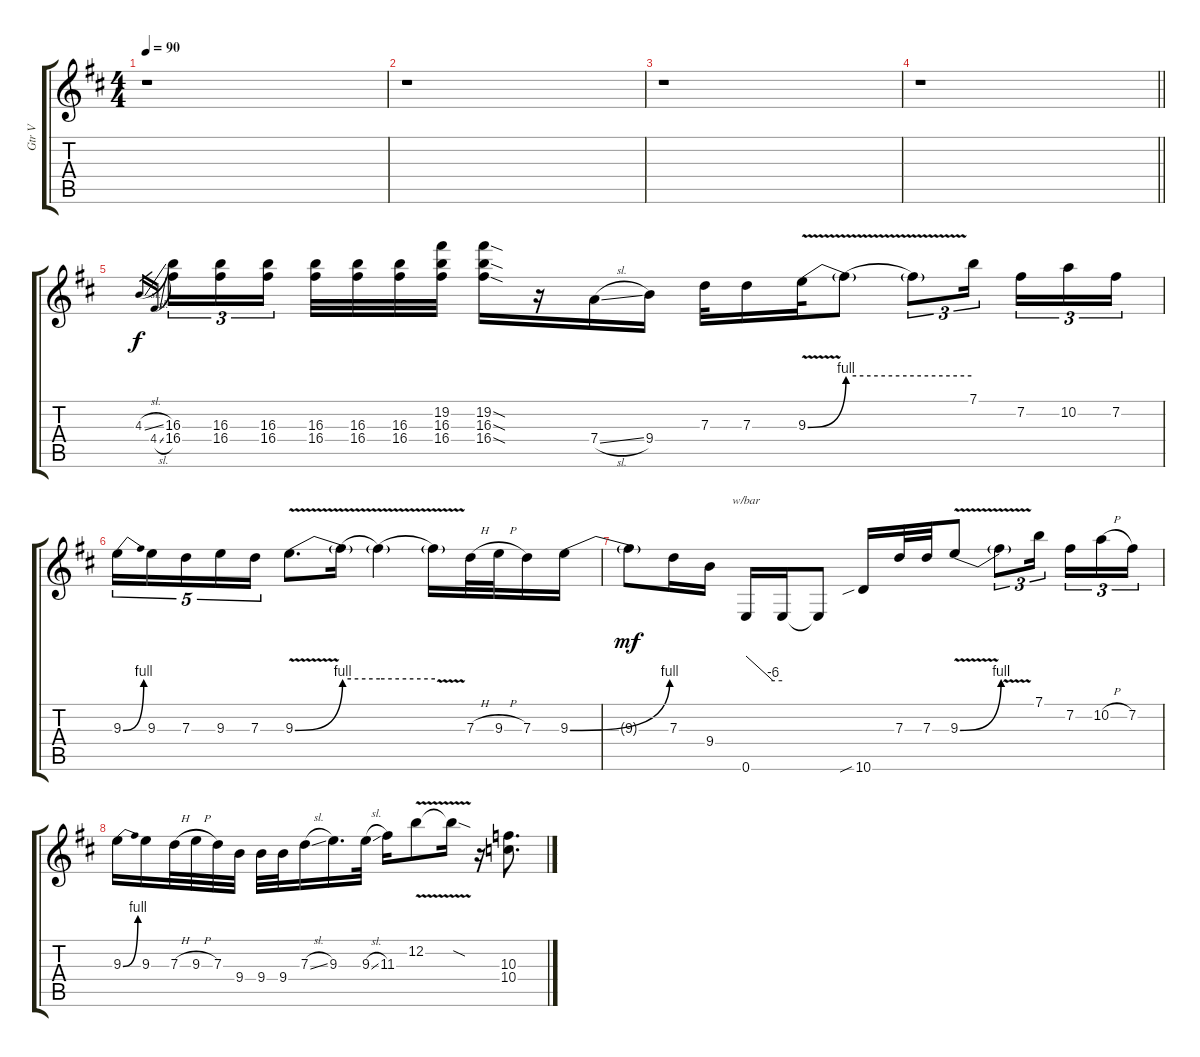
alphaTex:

\track ("Gtr V" "Gtr V") {instrument overdrivenguitar}
\staff {score tabs}
\tuning (E4 B3 G3 D3 A2 E2) {hide}
\ts (4 4)
\tempo 90
\clef g2
\ks d
r.1{dy f} |
r.1 |
r.1 |
\barLineRight lightlight
r.1 |
4.3{sl}.16{gr} 4.4{sl}.16{gr} (16.3 16.4).16{tu (3 2)} (16.3 16.4).16{tu (3 2)} (16.3 16.4).16{tu (3 2)} (16.3 16.4).32 (16.3 16.4).32 (16.3 16.4).32 (19.2 16.3 16.4).32 (19.2{sod} 16.3{sod} 16.4{sod}).16 r.16 7.4{sl}.16 9.4.16 7.3.32 7.3.16 9.3{be (bend 0 0 60 4) v}.32 9.3{be (hold 0 4 60 4) v t}.8 9.3{t}.8{tu (3 2)} 7.1.16{tu (3 2)} 7.2.16{tu (3 2)} 10.2.16{tu (3 2)} 7.2.16{tu (3 2)} |
9.3{be (bend 0 0 60 4)}.16{tu (5 4)} 9.3.16{tu (5 4)} 7.3.16{tu (5 4)} 9.3.16{tu (5 4)} 7.3.16{tu (5 4)} 9.3{be (bend 0 0 60 4) v}.8{d} 9.3{be (hold 0 4 60 4) v t}.16 9.3{be (hold 0 4 60 4) v t}.4 9.3{v t}.16 7.3{h}.32 9.3{h}.32 7.3.16 9.3{be (bend 0 0 60 4)}.16 |
9.3{t}.8{dy mf} 7.3.16 9.4.16 0.6.16{tbe (custom default 0 0 45 -24 60 -24)} 0.6{t}.16 0.6{t}.8 10.6{sib}.16 7.3.32 7.3.32 9.3{be (bend 0 0 60 4) v}.8 9.3{v t}.8{tu (3 2)} 7.1.16{tu (3 2)} 7.2.16{tu (3 2)} 10.2{h}.16{tu (3 2)} 7.2.16{tu (3 2)} |
9.3{be (bend 0 0 60 4)}.16 9.3.16 7.3{h}.32 9.3{h}.32 7.3.32 9.4.32 9.4.32 9.4.32 7.3{sl}.16 9.3.16{d} 9.3{sl}.32 11.3.16 12.2{v}.8 12.2{v sod t}.16 r.16 (10.3{sl} 10.4{sl}).8{d}
